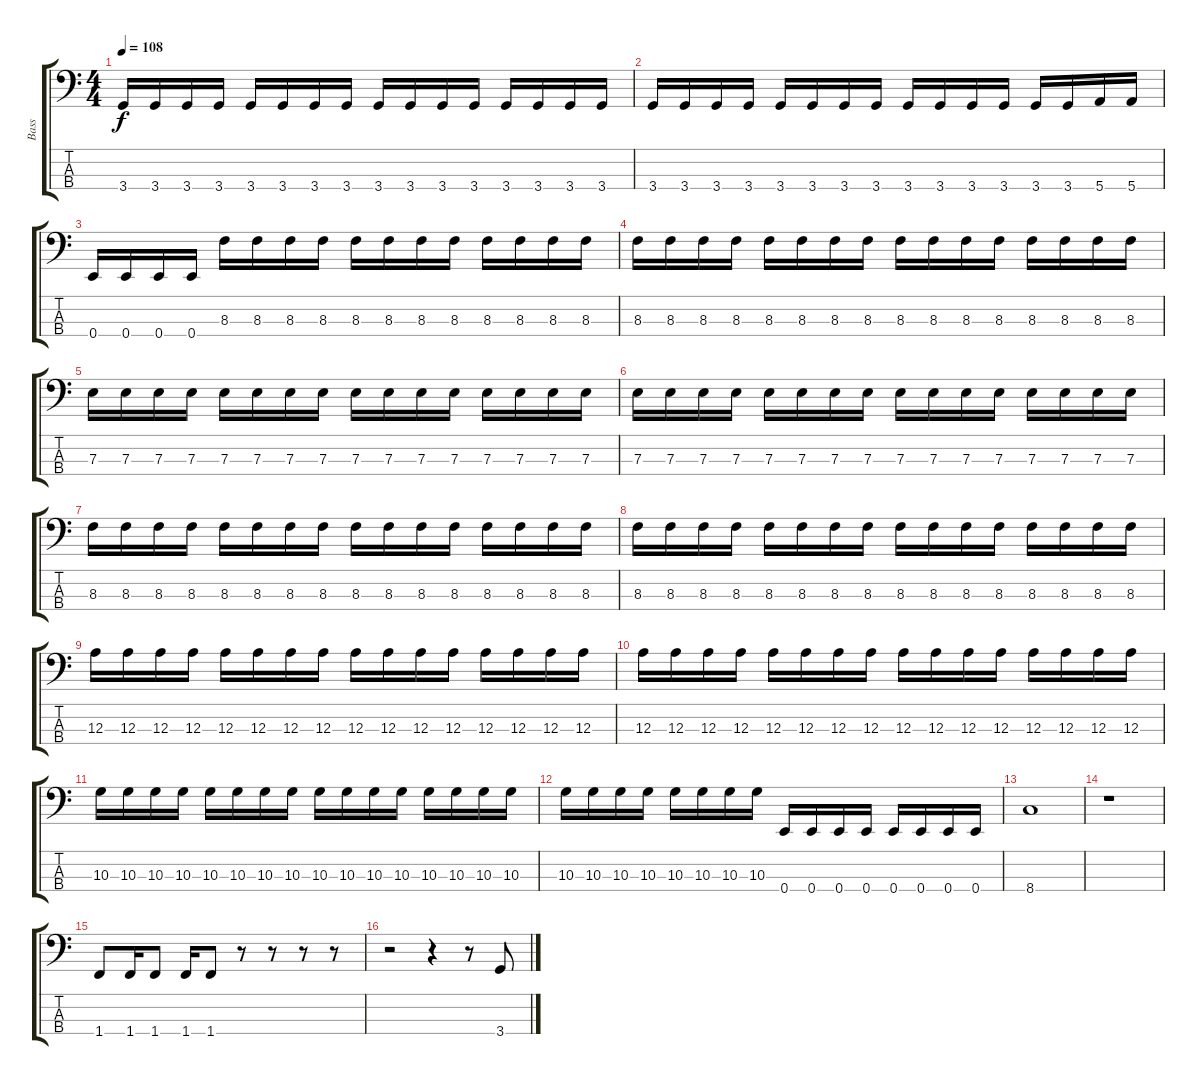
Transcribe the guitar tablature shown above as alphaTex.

\track ("Bass" "Bass") {instrument electricbassfinger}
\staff {score tabs}
\tuning (G2 D2 A1 E1) {hide}
\ts (4 4)
\tempo 108
\clef f4
\ks c
3.4.16{dy f} 3.4.16 3.4.16 3.4.16 3.4.16 3.4.16 3.4.16 3.4.16 3.4.16 3.4.16 3.4.16 3.4.16 3.4.16 3.4.16 3.4.16 3.4.16 |
3.4.16 3.4.16 3.4.16 3.4.16 3.4.16 3.4.16 3.4.16 3.4.16 3.4.16 3.4.16 3.4.16 3.4.16 3.4.16 3.4.16 5.4.16 5.4.16 |
0.4.16 0.4.16 0.4.16 0.4.16 8.3.16 8.3.16 8.3.16 8.3.16 8.3.16 8.3.16 8.3.16 8.3.16 8.3.16 8.3.16 8.3.16 8.3.16 |
8.3.16 8.3.16 8.3.16 8.3.16 8.3.16 8.3.16 8.3.16 8.3.16 8.3.16 8.3.16 8.3.16 8.3.16 8.3.16 8.3.16 8.3.16 8.3.16 |
7.3.16 7.3.16 7.3.16 7.3.16 7.3.16 7.3.16 7.3.16 7.3.16 7.3.16 7.3.16 7.3.16 7.3.16 7.3.16 7.3.16 7.3.16 7.3.16 |
7.3.16 7.3.16 7.3.16 7.3.16 7.3.16 7.3.16 7.3.16 7.3.16 7.3.16 7.3.16 7.3.16 7.3.16 7.3.16 7.3.16 7.3.16 7.3.16 |
8.3.16 8.3.16 8.3.16 8.3.16 8.3.16 8.3.16 8.3.16 8.3.16 8.3.16 8.3.16 8.3.16 8.3.16 8.3.16 8.3.16 8.3.16 8.3.16 |
8.3.16 8.3.16 8.3.16 8.3.16 8.3.16 8.3.16 8.3.16 8.3.16 8.3.16 8.3.16 8.3.16 8.3.16 8.3.16 8.3.16 8.3.16 8.3.16 |
12.3.16 12.3.16 12.3.16 12.3.16 12.3.16 12.3.16 12.3.16 12.3.16 12.3.16 12.3.16 12.3.16 12.3.16 12.3.16 12.3.16 12.3.16 12.3.16 |
12.3.16 12.3.16 12.3.16 12.3.16 12.3.16 12.3.16 12.3.16 12.3.16 12.3.16 12.3.16 12.3.16 12.3.16 12.3.16 12.3.16 12.3.16 12.3.16 |
10.3.16 10.3.16 10.3.16 10.3.16 10.3.16 10.3.16 10.3.16 10.3.16 10.3.16 10.3.16 10.3.16 10.3.16 10.3.16 10.3.16 10.3.16 10.3.16 |
10.3.16 10.3.16 10.3.16 10.3.16 10.3.16 10.3.16 10.3.16 10.3.16 0.4.16 0.4.16 0.4.16 0.4.16 0.4.16 0.4.16 0.4.16 0.4.16 |
8.4.1 |
r.1 |
1.4.8 1.4.16 1.4.8 1.4.16 1.4.8 r.8 r.8 r.8 r.8 |
r.2 r.4 r.8 3.4{sl}.8
